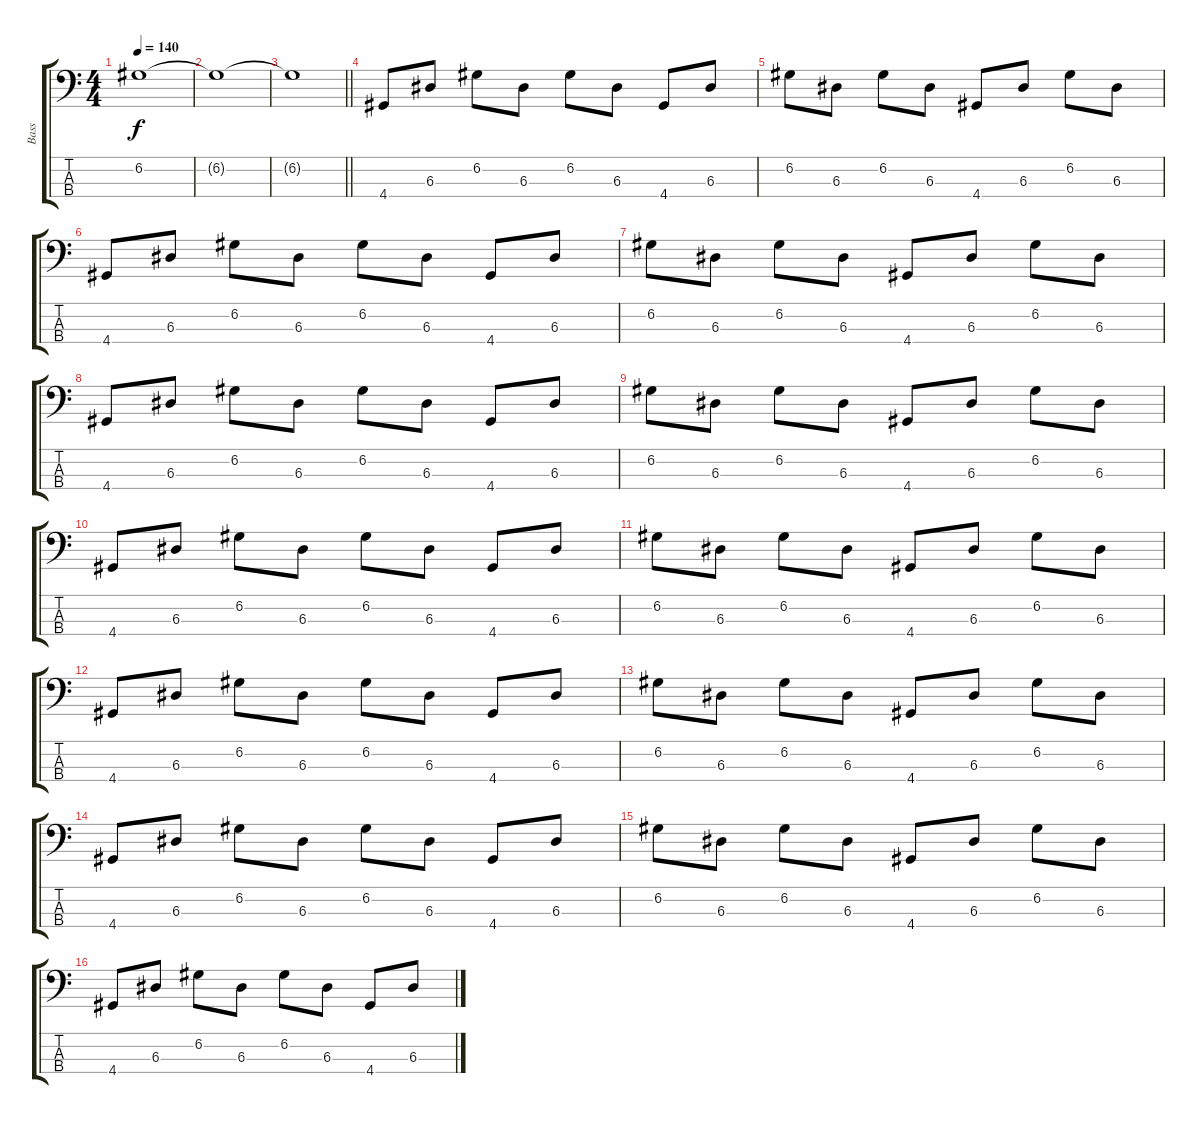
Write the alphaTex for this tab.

\track ("Bass" "Bass") {instrument electricbassfinger}
\staff {score tabs}
\tuning (G2 D2 A1 E1) {hide}
\ts (4 4)
\tempo 140
\clef f4
\ks c
6.2{t}.1{dy f} |
6.2{t}.1 |
\barLineRight lightlight
6.2{t}.1 |
4.4.8 6.3.8 6.2.8 6.3.8 6.2.8 6.3.8 4.4.8 6.3.8 |
6.2.8 6.3.8 6.2.8 6.3.8 4.4.8 6.3.8 6.2.8 6.3.8 |
4.4.8 6.3.8 6.2.8 6.3.8 6.2.8 6.3.8 4.4.8 6.3.8 |
6.2.8 6.3.8 6.2.8 6.3.8 4.4.8 6.3.8 6.2.8 6.3.8 |
4.4.8 6.3.8 6.2.8 6.3.8 6.2.8 6.3.8 4.4.8 6.3.8 |
6.2.8 6.3.8 6.2.8 6.3.8 4.4.8 6.3.8 6.2.8 6.3.8 |
4.4.8 6.3.8 6.2.8 6.3.8 6.2.8 6.3.8 4.4.8 6.3.8 |
6.2.8 6.3.8 6.2.8 6.3.8 4.4.8 6.3.8 6.2.8 6.3.8 |
4.4.8 6.3.8 6.2.8 6.3.8 6.2.8 6.3.8 4.4.8 6.3.8 |
6.2.8 6.3.8 6.2.8 6.3.8 4.4.8 6.3.8 6.2.8 6.3.8 |
4.4.8 6.3.8 6.2.8 6.3.8 6.2.8 6.3.8 4.4.8 6.3.8 |
6.2.8 6.3.8 6.2.8 6.3.8 4.4.8 6.3.8 6.2.8 6.3.8 |
4.4.8 6.3.8 6.2.8 6.3.8 6.2.8 6.3.8 4.4.8 6.3.8
